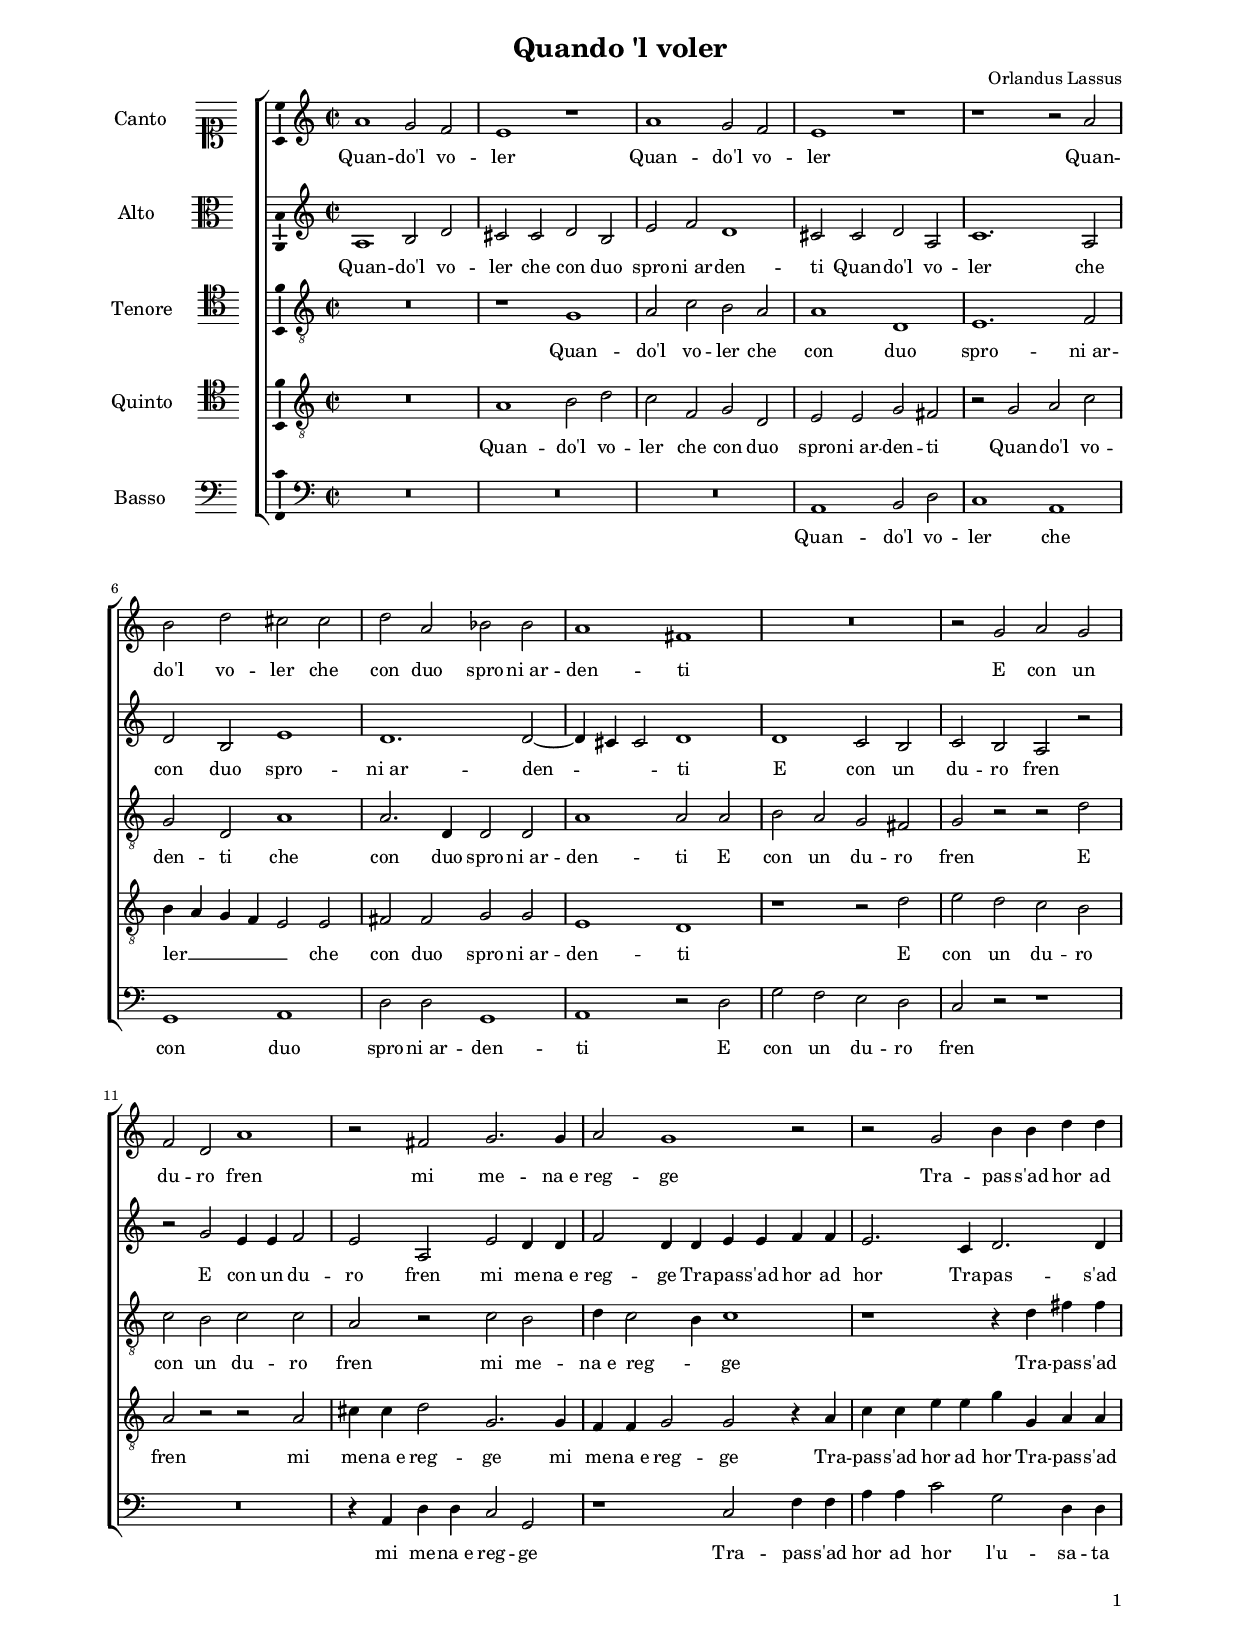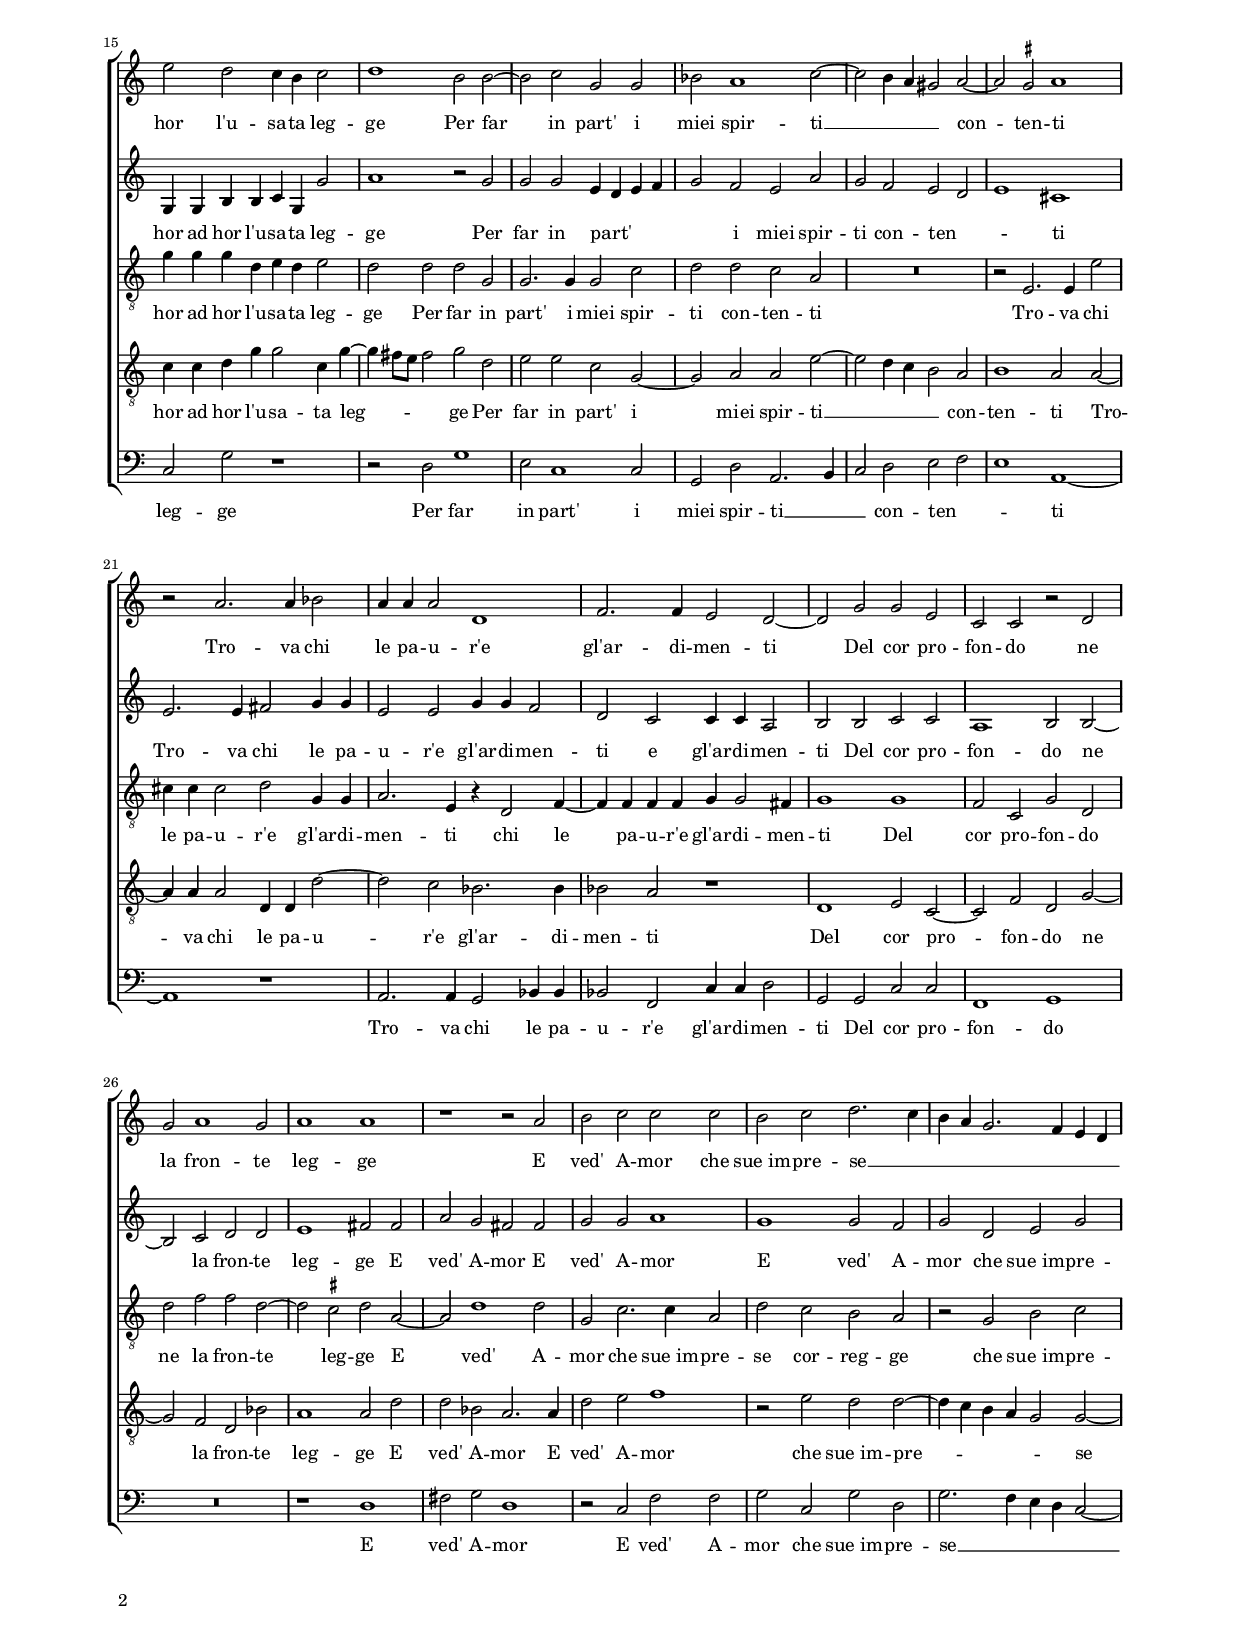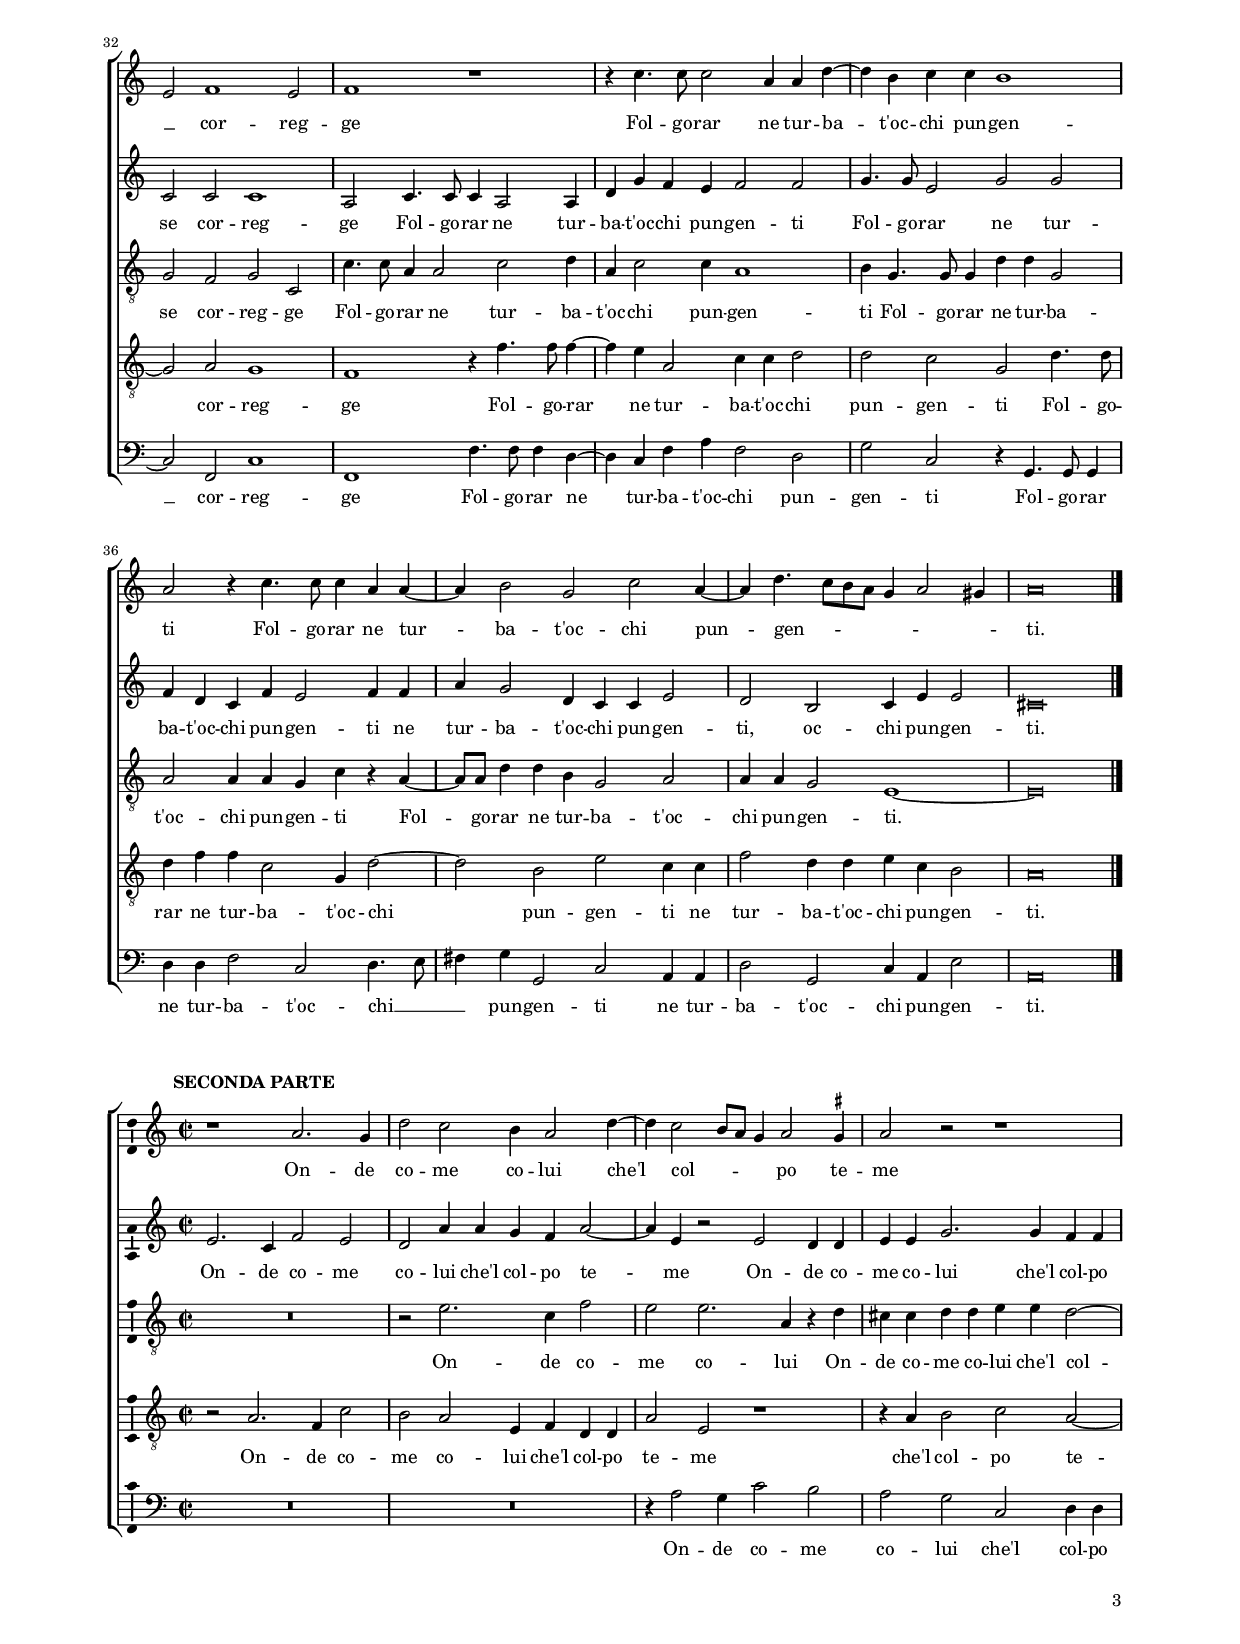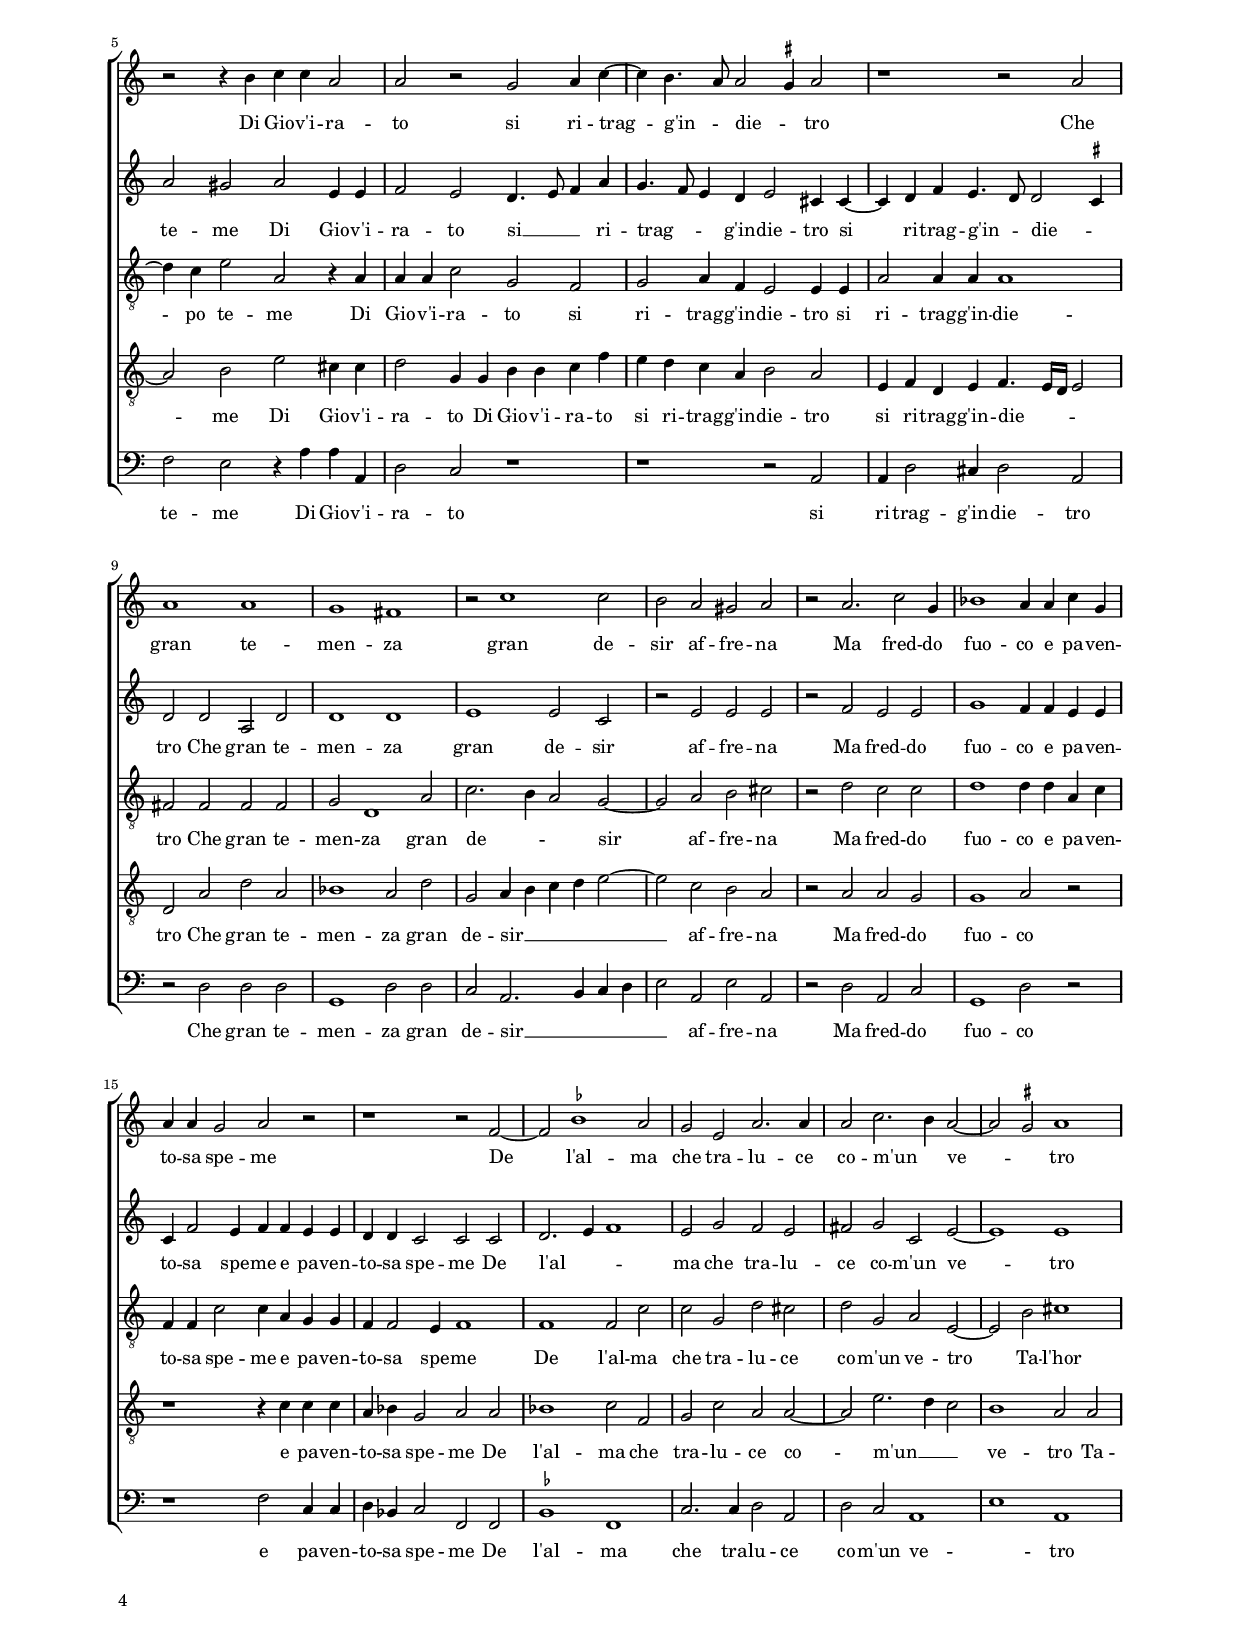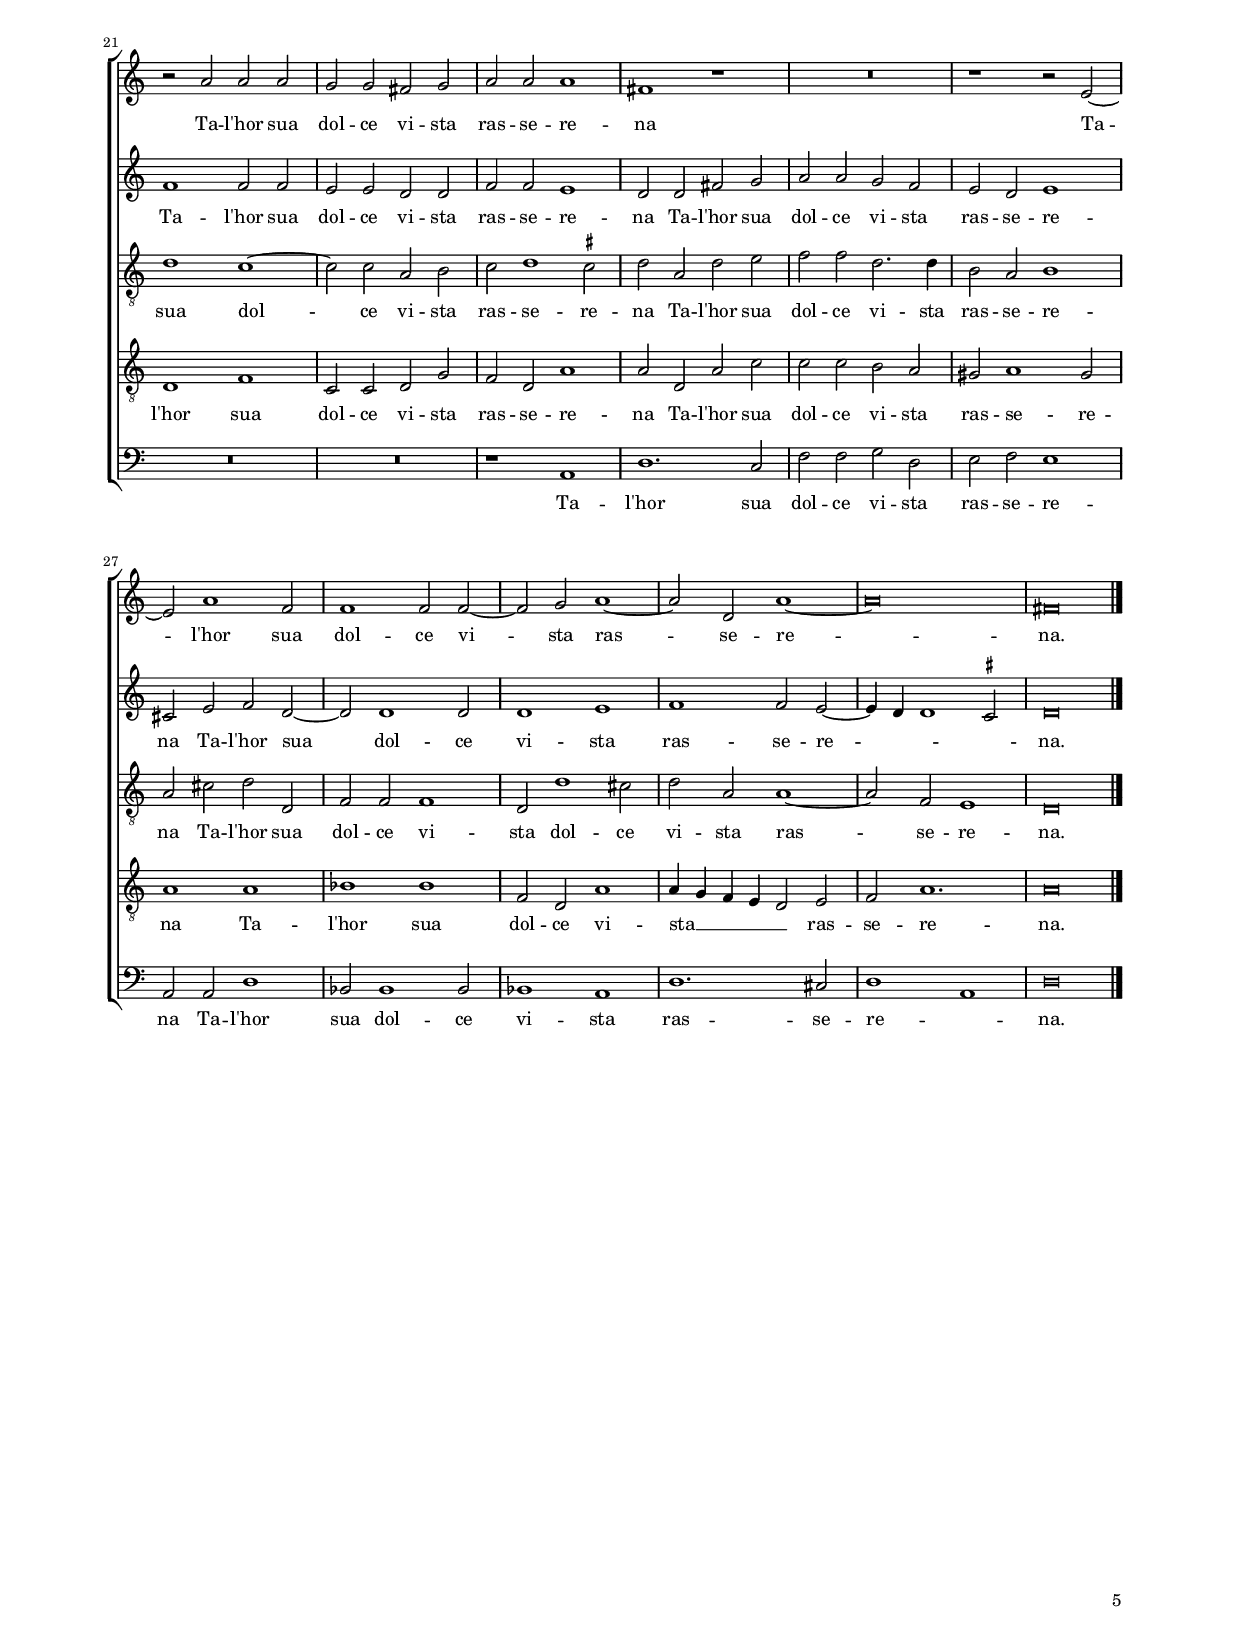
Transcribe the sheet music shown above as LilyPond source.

\header
{
  title="Quando 'l voler"
  composer="Orlandus Lassus"
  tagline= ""
}

\version "2.24.1"
\language deutsch
#(set-global-staff-size 15)
% #(set-default-paper-size "letter")
#(ly:set-option 'point-and-click #f)

	
	ficta = { \once \set suggestAccidentals = ##t }
	
	forget = #(define-music-function (music) (ly:music?) #{
		\accidentalStyle forget
		$music
		\accidentalStyle default
		#})
	
	m = \melisma
	me = \melismaEnd


\paper
	{
	top-margin = 1.8 \cm
	bottom-margin = 1.2 \cm
	left-margin = 2 \cm
	right-margin = 2 \cm
	ragged-bottom = ##f
	ragged-last-bottom = ##t
	print-page-number = ##f
	score-system-spacing = #'((basic-distance . 16) (minimum-distance . 14) (padding . 5) (strechability . 150))
	system-system-spacing = #'((basic-distance . 16) (minimum-distance . 14) (padding . 5) (strechability . 150))
	oddFooterMarkup=\markup   \fill-line { "" \fromproperty #'page:page-number-string }
	evenFooterMarkup=\markup  \fill-line { \fromproperty #'page:page-number-string "" }
	last-bottom-spacing = #'((basic-distance . 12) (minimum-distance . 7) (padding . 4))
%	systems-per-page = 3
%	min-systems-per-page = 3
	}

global = {
	\key c \major
	\time 2/2 \set Score.measureLength = #(ly:make-moment 2/1)
	\skip 1*2*39 \bar "|."
	}
	

incipitcantus = \markup { \score {
	{
	\set Staff.instrumentName = \markup { \fontsize #1 "Canto" }
	\key c \major
	\clef soprano
	s4 \bar ""
	}
	\layout  {
	raggedright = ##t
	indent = 1.8 \cm
	line-width = 2.5 \cm
	\context { \Staff \remove Time_signature_engraver }
	\override Staff.Clef.Y-extent = #'(0 . 0)
	}} \hspace #1 }
      
      
incipitaltus = \markup { \score {
	{
	\set Staff.instrumentName = \markup { \fontsize #1 "Alto" }
	\key c \major
	\clef alto
	s4 \bar ""
	}
	\layout  {
	raggedright = ##t
	indent = 1.8 \cm
	line-width = 2.5 \cm
	\context { \Staff \remove Time_signature_engraver }
	\override Staff.Clef.Y-extent = #'(0 . 0)
	}} \hspace #1 }


incipittenor = \markup { \score {
	{
	\set Staff.instrumentName = \markup { \fontsize #1 "Tenore" }
	\key c \major
	\clef tenor
	s4 \bar ""
	}
	\layout  {
	raggedright = ##t
	indent = 1.8 \cm
	line-width = 2.5 \cm
	\context { \Staff \remove Time_signature_engraver }
	\override Staff.Clef.Y-extent = #'(0 . 0)
	}} \hspace #1 }
      
      
incipitquintus = \markup { \score {
	{
	\set Staff.instrumentName = \markup { \fontsize #1 "Quinto" }
	\key c \major
	\clef tenor
	s4 \bar ""
	}
	\layout  {
	raggedright = ##t
	indent = 1.8 \cm
	line-width = 2.5 \cm
	\context { \Staff \remove Time_signature_engraver }
	\override Staff.Clef.Y-extent = #'(0 . 0)
	}} \hspace #1 }
      
      
incipitbassus = \markup { \score {
	{
	\set Staff.instrumentName = \markup { \fontsize #1 "Basso" }
	\key c \major
	\clef bass
	s4 \bar ""
	}
	\layout  {
	raggedright = ##t
	indent = 1.8 \cm
	line-width = 2.5 \cm
	\context { \Staff \remove Time_signature_engraver }
	\override Staff.Clef.Y-extent = #'(0 . 0)
	}} \hspace #1 }


cantus =  \relative c''
	{
	a1 g2 f
	e1 r
	a1 g2 f
	e1 r
%5
	r1 r2 a |
	h2 d cis cis
	d2 a b b
	a1 fis
	R\breve
%10
	r2 g a g |
	f2 d a'1
	r2 fis g2. g4
	a2 g1 r2
	r2 g h4 h d d
%15
	e2 d c4 h c2 |
	d1 h2 h~
	h2 c g g
	b2 a1 c2~
	c2 \m h4 a gis2 \me a~
%20
	a2 \ficta gis a1 |
	r2 a2. a4 b2
	a4 a a2 d,1
	f2. f4 e2 d~
	d2 g g e
%25
	c2 c r d |
	g2 a1 g2
	a1 a
	r1 r2 a
	h2 c c c
%30
	h2 c d2. \m c4 |
	h4 a g2. f4 e d
	e2 \me f1 e2
	f1 r
	r4 c'4. c8 c2 a4 a d~
%35
	d4 h c c h1 |
	a2 r4 c4. c8 c4 a a~
	a4 h2 g c a4~
	a4 d4. \m c8 h a g4 a2 gis4 \me
	a\breve |
	}


altus =  \relative c'
	{
	a1 h2 d
	cis2 cis d h
	e2 f d1
	cis2 cis d a
%5
	c1. a2 |
	d2 h e1
	d1. d2~
	d4 \m cis cis2 \me d1
	d1 c2 h
%10
	c2 h a r |
	r2 g' e4 e f2
	e2 a, e' d4 d
	f2 d4 d e e f f
	e2. c4 d2. d4
%15
	g,4 g h h c g g'2 |
	a1 r2 g
	g2 g e4 \m d e f
	g2 \me f e a
	g2 f e \m d
%20
	e1 \me cis |
	e2. e4 fis2 g4 g
	e2 e g4 g f2
	d2 c c4 c a2
	h2 h c c
%25
	a1 h2 h~ |
	h2 c d d
	e1 fis2 fis
	a2 g fis fis
	g2 g a1
%30
	g1 g2 f |
	g2 d e g
	c,2 c c1
	a2 c4. c8 c4 a2 a4
	d4 g f e f2 f
%35
	g4. g8 e2 g g |
	f4 d c f e2 f4 f
	a4 g2 d4 c c e2
	d2 h c4 e e2
	cis\breve |
	}


tenor =  \relative c'
	{
	R\breve
	r1 g
	a2 c h a
	a1 d,
%5
	e1. f2 |
	g2 d a'1
	a2. d,4 d2 d
	a'1 a2 a
	h2 a g fis
%10
	g2 r r d' |
	c2 h c c
	a2 r c h
	d4 c2 \m h4 \me c1
	r1 r4 d fis fis
%15
	g4 g g d e d e2 |
	d2 d d g,
	g2. g4 g2 c
	d2 d c a
	R\breve
%20
	r2 e2. e4 e'2 |
	cis4 cis cis2 d g,4 g
	a2. e4 r d2 f4~
	f4 f f f g g2 fis4
	g1 g
%25
	f2 c g' d |
	d'2 f f d~
	d2 \ficta cis d a~
	a2 d1 d2
	g,2 c2. c4 a2
%30
	d2 c h a |
	r2 g h c
	g2 f g c,
	c'4. c8 a4 a2 c2 d4
	a4 c2 c4 a1
%35
	h4 g4. g8 g4 d' d g,2 |
	a2 a4 a g c r a~
	a8 a d4 d h g2 a
	a4 a g2 e1~
	e\breve |
	}


quintus  =  \relative c'
	{
	R\breve
	a1 h2 d
	c2 f, g d
	e2 e g fis
%5
	r2 g a c |
	h4 \m a g f e2 \me e
	fis2 fis g g
	e1 d
	r1 r2 d'
%10
	e2 d c h |
	a2 r r a
	cis4 cis d2 g,2. g4
	f4 f g2 g r4 a
	c4 c e e g g, a a
%15
	c4 c d g g2 c,4 g'~ |
	g4 \m fis8 e fis2 \me g d
	e2 e c g~
	g2 a a e'~
	e2 \m d4 c h2 \me a
%20
	h1 a2 a~ |
	a4 a a2 d,4 d d'2~
	d2 c b2. b4
	b2 a r1
	d,1 e2 c~
%25
	c2 f d g~ |
	g2 f d b'
	a1 a2 d
	d2 b a2. a4
	d2 e f1
%30
	r2 e d d~ |
	d4 \m c h a g2 \me g~
	g2 a g1
	f1 r4 f'4. f8 f4~
	f4 e a,2 c4 c d2
%35
	d2 c g d'4. d8 |
	d4 f f c2 g4 d'2~
	d2 h e c4 c
	f2 d4 d e c h2
	a\breve |
	}


bassus  =  \relative c
	{
	R\breve
	R\breve
	R\breve
	a1 h2 d
%5
	c1 a |
	g1 a
	d2 d g,1
	a1 r2 d
	g2 f e d
%10
	c2 r r1 |
	R\breve
	r4 a d d c2 g
	r1 c2 f4 f
	a4 a c2 g d4 d
%15
	c2 g' r1 |
	r2 d g1
	e2 c1 c2
	g2 d' a2. \m h4
	c2 \me d e \m f
%20
	e1 \me a,~ |
	a1 r
	a2. a4 g2 b4 b
	b2 f c'4 c d2
	g,2 g c c
%25
	f,1 g |
	R\breve
	r1 d'
	fis2 g d1
	r2 c f f
%30
	g2 c, g' d |
	g2. \m f4 e d c2~
	c2 \me f, c'1
	f,1 f'4. f8 f4 d~
	d4 c f a f2 d
%35
	g2 c, r4 g4. g8 g4 |
	d'4 d f2 c d4. \m e8
	fis4 \me g g,2 c a4 a
	d2 g, c4 a e'2
	a,\breve |
	}


lyricscantus = \lyricmode {
	Quan -- do'l vo -- ler
	Quan -- do'l vo -- ler
	Quan -- do'l vo -- ler che con duo spro -- ni_ar -- den -- ti
	E con un du -- ro fren mi me -- na_e reg -- ge
	Tra -- pas -- s'ad hor ad hor l'u -- sa -- ta leg -- ge
	Per far in part' i miei spir -- ti __ con -- ten -- ti
	Tro -- va chi le pa -- u -- r'e gl'ar -- di -- men -- ti 
	Del cor pro -- fon -- do ne la fron -- te leg -- ge
	E ved' A -- mor che sue_im -- pre -- se __ cor -- reg -- ge
	Fol -- go -- rar ne tur -- ba -- t'oc -- chi pun -- gen -- ti
	Fol -- go -- rar ne tur -- ba -- t'oc -- chi pun -- gen -- ti.
	}


lyricsaltus = \lyricmode {
	Quan -- do'l vo -- ler che con duo spro -- ni_ar -- den -- ti
	Quan -- do'l vo -- ler che con duo spro -- ni_ar -- den -- ti
	E con un du -- ro fren 
	E con un du -- ro fren mi me -- na_e reg -- ge
	Tra -- pas -- s'ad hor ad hor
	Tra -- pas -- s'ad hor ad hor l'u -- sa -- ta leg -- ge
	Per far in part' i miei spir -- ti con -- ten -- ti
	Tro -- va chi le pa -- u -- r'e gl'ar -- di -- men -- ti
	e gl'ar -- di -- men -- ti
	Del cor pro -- fon -- do ne la fron -- te leg -- ge
	E ved' A -- mor
	E ved' A -- mor
	E ved' A -- mor che sue_im -- pre -- se cor -- reg -- ge
	Fol -- go -- rar ne tur -- ba -- t'oc -- chi pun -- gen -- ti
	Fol -- go -- rar ne tur -- ba -- t'oc -- chi pun -- gen -- ti
	ne tur -- ba -- t'oc -- chi pun -- gen -- ti,
	oc -- chi pun -- gen -- ti.
	}


lyricstenor = \lyricmode {
	Quan -- do'l vo -- ler che con duo spro -- ni_ar -- den -- ti
	che con duo spro -- ni_ar -- den -- ti
	E con un du -- ro fren 
	E con un du -- ro fren mi me -- na_e reg -- ge
	Tra -- pas -- s'ad hor ad hor l'u -- sa -- ta leg -- ge
	Per far in part' i miei spir -- ti con -- ten -- ti
	Tro -- va chi le pa -- u -- r'e gl'ar -- di -- men -- ti
	chi le pa -- u -- r'e gl'ar -- di -- men -- ti
	Del cor pro -- fon -- do ne la fron -- te leg -- ge
	E ved' A -- mor che sue_im -- pre -- se cor -- reg -- ge
	che sue_im -- pre -- se cor -- reg -- ge
	Fol -- go -- rar ne tur -- ba -- t'oc -- chi pun -- gen -- ti
	Fol -- go -- rar ne tur -- ba -- t'oc -- chi pun -- gen -- ti
	Fol -- go -- rar ne tur -- ba -- t'oc -- chi pun -- gen -- ti.
	}


lyricsquintus = \lyricmode {
	Quan -- do'l vo -- ler che con duo spro -- ni_ar -- den -- ti
	Quan -- do'l vo -- ler __ che con duo spro -- ni_ar -- den -- ti
	E con un du -- ro fren mi me -- na_e reg -- ge
	mi me -- na_e reg -- ge
	Tra -- pas -- s'ad hor ad hor
	Tra -- pas -- s'ad hor ad hor l'u -- sa -- ta leg -- ge
	Per far in part' i miei spir -- ti __ con -- ten -- ti
	Tro -- va chi le pa -- u -- r'e gl'ar -- di -- men -- ti
	Del cor pro -- fon -- do ne la fron -- te leg -- ge
	E ved' A -- mor
	E ved' A -- mor che sue_im -- pre -- se cor -- reg -- ge
	Fol -- go -- rar ne tur -- ba -- t'oc -- chi pun -- gen -- ti
	Fol -- go -- rar ne tur -- ba -- t'oc -- chi pun -- gen -- ti
	ne tur -- ba -- t'oc -- chi pun -- gen -- ti.
	}


lyricsbassus = \lyricmode {
	Quan -- do'l vo -- ler che con duo spro -- ni_ar -- den -- ti
	E con un du -- ro fren mi me -- na_e reg -- ge
	Tra -- pas -- s'ad hor ad hor l'u -- sa -- ta leg -- ge
	Per far in part' i miei spir -- ti __ con -- ten -- ti
	Tro -- va chi le pa -- u -- r'e gl'ar -- di -- men -- ti
	Del cor pro -- fon -- do
	E ved' A -- mor
	E ved' A -- mor che sue_im -- pre -- se __ cor -- reg -- ge
	Fol -- go -- rar ne tur -- ba -- t'oc -- chi pun -- gen -- ti
	Fol -- go -- rar ne tur -- ba -- t'oc -- chi __ pun -- gen -- ti
	ne tur -- ba -- t'oc -- chi pun -- gen -- ti.
	}


\score
{  
  % \transpose {
	\new ChoirStaff \with { \override StaffGrouper.staff-staff-spacing.basic-distance = #12 }
	<<

	\new Staff << \global
	\new Voice="v1" {
		\set Staff.instrumentName=\incipitcantus
		\set Staff.midiInstrument = "reed organ"
		\clef violin
		\cantus }
	\new Lyrics \lyricsto "v1" {\lyricscantus }
	>>


	\new Staff << \global
	\new Voice="v2" {
		\set Staff.instrumentName=\incipitaltus
		\set Staff.midiInstrument = "reed organ"
		\clef violin 
		\altus}
	\new Lyrics \lyricsto "v2" {\lyricsaltus }
	>>


	\new Staff << \global
	\new Voice="v3" {
		\set Staff.instrumentName=\incipittenor
		\set Staff.midiInstrument = "reed organ"
		\clef "G_8"
		\tenor }
	\new Lyrics \lyricsto "v3" {\lyricstenor }
	>>


	\new Staff << \global
	\new Voice="v5" {
		\set Staff.instrumentName=\incipitquintus
		\set Staff.midiInstrument = "reed organ"
		\clef "G_8"
		\quintus}
	\new Lyrics \lyricsto "v5" {\lyricsquintus }
	>>


	\new Staff << \global
	\new Voice="v4" {
		\set Staff.instrumentName=\incipitbassus
		\set Staff.midiInstrument = "reed organ"
		\clef bass
		\bassus }
	\new Lyrics \lyricsto "v4" {\lyricsbassus}
	>>

	>>
	% } % transpose

	\layout
	{
	indent = 2.5 \cm
	\context { \Staff \override TimeSignature.break-visibility = #end-of-line-invisible }
	\context { \Lyrics \override VerticalAxisGroup.nonstaff-relatedstaff-spacing.padding = #1.4 }
	\context { \Staff \consists Ambitus_engraver }
	\context { \Score \override BarNumber.padding = #2 }
	\context { \Voice \override NoteHead.style = #'baroque }
	}



\midi
	{
	\tempo 2 = 90
	}

}

%%%%%%%%%%%%%%%%%%%%  PARS SECUNDA


global = {
	\key c \major
	\time 2/2 \set Score.measureLength = #(ly:make-moment 2/1)
	\skip 1*2*32 \bar "|."
	}


cantus =  \relative c''
	{
	r1 a2. g4
	d'2 c h4 a2 d4~
	d4 c2 \m h8 a g4 \me a2 \ficta gis4
	a2 r r1
%5
	r2 r4 h c c a2 |
	a2 r g a4 c~
	c4 h4. \m a8 \me a2 \m \ficta gis4 \me a2
	r1 r2 a
	a1 a
%10
	g1 fis |
	r2 c'1 c2
	h2 a gis a
	r2 a2. c2 g4
	b1 a4 a c g
%15
	a4 a g2 a r |
	r1 r2 f~
	f2 \ficta b1 a2
	g2 e a2. a4
	a2 c2. \m h4 \me a2~
%20
	a2 \m \ficta gis \me a1 |
	r2 a a a
	g2 g fis g
	a2 a a1
	fis1 r
%25
	R\breve |
	r1 r2 e~
	e2 a1 f2
	f1 f2 f~
	f2 g a1~
%30
	a2 d, a'1~ |
	a\breve
	fis\breve |
	}


altus =  \relative c'
	{
	e2. c4 f2 e
	d2 a'4 a g f a2~
	a4 e r2 e d4 d
	e4 e g2. g4 f f
%5
	a2 gis a e4 e |
	f2 e d4. \m e8 f4 \me a
	g4. \m f8 e4 \me d e2 cis4 cis~
	cis4 d f e4. \m d8 \me d2 \m \ficta cis4 \me
	d2 d a d
%10
	d1 d |
	e1 e2 c
	r2 e e e
	r2 f e e
	g1 f4 f e e
%15
	c4 f2 e4 f f e e |
	d4 d c2 c c
	d2. \m e4 f1 \me
	e2 g f e
	fis2 g c, e~
%20
	e1 e |
	f1 f2 f
	e2 e d d
	f2 f e1
	d2 d fis g
%25
	a2 a g f |
	e2 d e1
	cis2 e f d~
	d2 d1 d2
	d1 e
%30
	f1 f2 e~ |
	e4 \m d d1 \ficta cis2 \me
	d\breve |
	}


tenor =  \relative c'
	{
	R\breve
	r2 e2. c4 f2
	e2 e2. a,4 r d
	cis4 cis d d e e d2~
%5
	d4 c e2 a, r4 a |
	a4 a c2 g f
	g2 a4 f e2 e4 e
	a2 a4 a a1
	fis2 fis fis fis
%10
	g2 d1 a'2 |
	c2. \m h4 a2 \me g~
	g2 a h cis
	r2 d c c
	d1 d4 d a c
%15
	f,4 f c'2 c4 a g g |
	f4 f2 e4 f1
	f1 f2 c'
	c2 g d' cis
	d2 g, a e~
%20
	e2 h' cis1 |
	d1 c~
	c2 c a h
	c2 d1 \ficta cis2
	d2 a d e
%25
	f2 f d2. d4 |
	h2 a h1
	a2 cis d d,
	f2 f f1
	d2 d'1 cis2
%30
	d2 a a1~ |
	a2 f e1
	d\breve |
	}


quintus  =  \relative c'
	{
	r2 a2. f4 c'2
	h2 a e4 f d d
	a'2 e r1
	r4 a h2 c a~
%5
	a2 h e cis4 cis |
	d2 g,4 g h h c f
	e4 d c a h2 a
	e4 f d e f4. \m e16 d e2 \me
	d2 a' d a
%10
	b1 a2 d |
	g,2 a4 \m h c d e2~
	e2 \me c h a
	r2 a a g
	g1 a2 r
%15
	r1 r4 c c c |
	a4 b g2 a a
	b1 c2 f,
	g2 c a a~
	a2 e'2. \m d4 c2 \me
%20
	h1 a2 a |
	d,1 f
	c2 c d g
	f2 d a'1
	a2 d, a' c
%25
	c2 c h a |
	gis2 a1 gis2
	a1 a
	b1 b
	f2 d a'1
%30
	a4 \m g f e d2 \me e |
	f2 a1.
	a\breve |
	}


bassus  =  \relative c
	{
	R\breve
	R\breve
	r4 a'2 g4 c2 h
	a2 g c, d4 d
%5
	f2 e r4 a a a, |
	d2 c r1
	r1 r2 a
	a4 d2 cis4 d2 a
	r2 d d d
%10
	g,1 d'2 d |
	c2 a2. \m h4 c d
	e2 \me a, e' a,
	r2 d a c
	g1 d'2 r
%15
	r1 f2 c4 c |
	d4 b c2 f, f
	\ficta b1 f
	c'2. c4 d2 a
	d2 c a1 \m
%20
	e'1 \me a, |
	R\breve
	R\breve
	r1 a
	d1. c2
%25
	f2 f g d |
	e2 f e1
	a,2 a d1
	b2 b1 b2
	b1 a
%30
	d1. cis2 |
	d1 \m a \me
	d\breve |
	}


lyricscantus = \lyricmode {
	On -- de co -- me co -- lui che'l col -- po te -- me
	Di Gio -- v'i -- ra -- to si ri -- trag -- g'in -- die -- tro
	Che gran te -- men -- za gran de -- sir af -- fre -- na
	Ma fred -- do fuo -- co e pa -- ven -- to -- sa spe -- me
	De l'al -- ma che tra -- lu -- ce co -- m'un ve -- tro
	Ta -- l'hor sua dol -- ce vi -- sta ras -- se -- re -- na
	Ta -- l'hor sua dol -- ce vi -- sta ras -- se -- re -- na.
	}


lyricsaltus = \lyricmode {
	On -- de co -- me co -- lui che'l col -- po te -- me
	On -- de co -- me co -- lui che'l col -- po te -- me
	Di Gio -- v'i -- ra -- to si __ ri -- trag -- g'in -- die -- tro
	si ri -- trag -- g'in -- die -- tro
	Che gran te -- men -- za gran de -- sir af -- fre -- na
	Ma fred -- do fuo -- co e pa -- ven -- to -- sa spe -- me
	e pa -- ven -- to -- sa spe -- me
	De l'al -- ma che tra -- lu -- ce co -- m'un ve -- tro
	Ta -- l'hor sua dol -- ce vi -- sta ras -- se -- re -- na
	Ta -- l'hor sua dol -- ce vi -- sta ras -- se -- re -- na
	Ta -- l'hor sua dol -- ce vi -- sta ras -- se -- re -- na.
	}


lyricstenor = \lyricmode {
	On -- de co -- me co -- lui
	On -- de co -- me co -- lui che'l col -- po te -- me
	Di Gio -- v'i -- ra -- to si ri -- trag -- g'in -- die -- tro
	si ri -- trag -- g'in -- die -- tro
	Che gran te -- men -- za gran de -- sir af -- fre -- na
	Ma fred -- do fuo -- co e pa -- ven -- to -- sa spe -- me
	e pa -- ven -- to -- sa spe -- me
	De l'al -- ma che tra -- lu -- ce co -- m'un ve -- tro
	Ta -- l'hor sua dol -- ce vi -- sta ras -- se -- re -- na
	Ta -- l'hor sua dol -- ce vi -- sta ras -- se -- re -- na
	Ta -- l'hor sua dol -- ce vi -- sta
	dol -- ce vi -- sta ras -- se -- re -- na.
	}


lyricsquintus = \lyricmode {
	On -- de co -- me co -- lui che'l col -- po te -- me
	che'l col -- po te -- me
	Di Gio -- v'i -- ra -- to
	Di Gio -- v'i -- ra -- to si ri -- trag -- g'in -- die -- tro
	si ri -- trag -- g'in -- die -- tro
	Che gran te -- men -- za gran de -- sir __ af -- fre -- na
	Ma fred -- do fuo -- co e pa -- ven -- to -- sa spe -- me
	De l'al -- ma che tra -- lu -- ce co -- m'un __ ve -- tro
	Ta -- l'hor sua dol -- ce vi -- sta ras -- se -- re -- na
	Ta -- l'hor sua dol -- ce vi -- sta ras -- se -- re -- na
	Ta -- l'hor sua dol -- ce vi -- sta __ ras -- se -- re -- na.
	}


lyricsbassus = \lyricmode {
	On -- de co -- me co -- lui che'l col -- po te -- me
	Di Gio -- v'i -- ra -- to si ri -- trag -- g'in -- die -- tro
	Che gran te -- men -- za gran de -- sir __ af -- fre -- na
	Ma fred -- do fuo -- co e pa -- ven -- to -- sa spe -- me
	De l'al -- ma che tra -- lu -- ce co -- m'un ve -- tro
	Ta -- l'hor sua dol -- ce vi -- sta ras -- se -- re -- na
	Ta -- l'hor sua dol -- ce vi -- sta ras -- se -- re -- na.
	}


\score
{  
	\transpose c c {
	\new ChoirStaff \with { \override StaffGrouper.staff-staff-spacing.basic-distance = #12 }
	<<

	\new Staff <<\global
	\new Voice="v1" {
	  %\set Staff.instrumentName=Cantus
		\set Staff.midiInstrument = "reed organ"
		\clef violin
		\cantus }
	\new Lyrics \lyricsto "v1" {\lyricscantus }
	>>


	\new Staff << \global
	\new Voice="v2" {
	  %\set Staff.instrumentName=Altus
		\set Staff.midiInstrument = "reed organ"
		\clef violin 
		\altus}
	\new Lyrics \lyricsto "v2" {\lyricsaltus }
	>>


	\new Staff <<\global
	\new Voice="v3" {
	  %\set Staff.instrumentName=Tenor
		\set Staff.midiInstrument = "reed organ"
		\clef "G_8"
		\tenor }
	\new Lyrics \lyricsto "v3" {\lyricstenor }
	>>


	\new Staff << \global
	\new Voice="v5" {
	  %\set Staff.instrumentName=Quintus
		\set Staff.midiInstrument = "reed organ"
		\clef "G_8"
		\quintus}
	\new Lyrics \lyricsto "v5" {\lyricsquintus }
	>>


	\new Staff <<\global
	\new Voice="v4" {
	  %\set Staff.instrumentName=Bassus
		\set Staff.midiInstrument = "reed organ"
		\clef bass
		\bassus }
	\new Lyrics \lyricsto "v4" {\lyricsbassus}
	>>
	
	>>
	} % transpose

	\layout
	{
	indent = 0 \cm
	\context { \Staff \override TimeSignature.break-visibility = #end-of-line-invisible }
	\context { \Lyrics \override VerticalAxisGroup.nonstaff-relatedstaff-spacing.padding = #1.4 }
	\context { \Staff \consists Ambitus_engraver }
	\context { \Score \override BarNumber.padding = #2 }
	\context { \Voice \override NoteHead.style = #'baroque }
	}


	\header { piece = \markup { \raise #2 \hspace # 7 \bold "SECONDA PARTE"} }

\midi
	{
	\tempo 2 = 90
	}
	
}

% EOF
